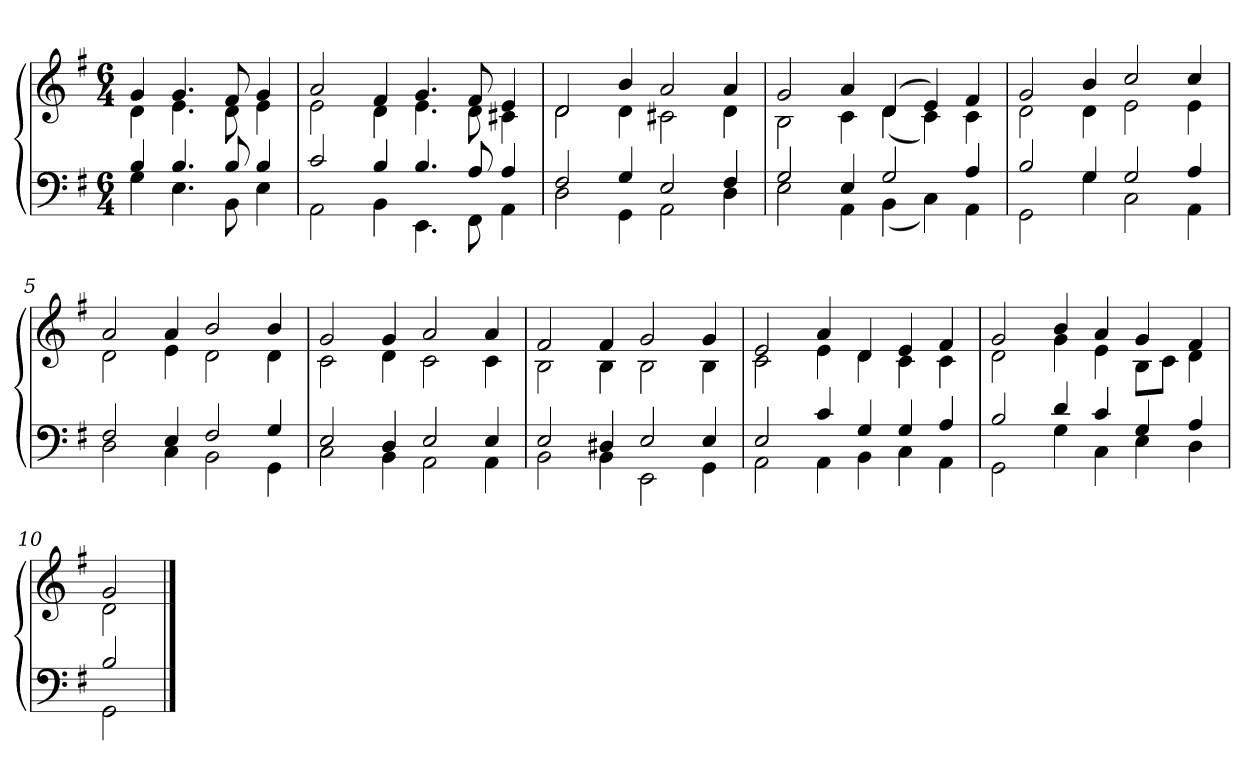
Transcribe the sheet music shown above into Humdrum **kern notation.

**kern	**kern
*part1	*part1
*staff2	*staff1
*clefF4	*clefG2
*k[f#]	*k[f#]
*G:	*G:
*M6/4	*M6/4
=	=
*^	*^
4B	4G	4g	4d
4.B	4.E	4.g	4.e
8B	8BB	8f#	8d
4B	4E	4g	4e
=1	=1	=1	=1
2c	2AA	2a	2e
4B	4BB	4f#	4d
4.B	4.EE	4.g	4.e
8A	8FF#	8f#	8d
4A	4AA	4e	4c#X
=2	=2	=2	=2
2F#	2D	2d	2d
4G	4GG	4b	4d
2E	2AA	2a	2c#X
4F#	4D	4a	4d
=3	=3	=3	=3
2G	2E	2g	2B
4E	4AA	4a	4c
2G	(4BB	(4d	(4d
.	4C)	4e)	4c)
4A	4AA	4f#	4c
=4	=4	=4	=4
2B	2GG	2g	2d
4G	4G	4b	4d
2G	2C	2cc	2e
4A	4AA	4cc	4e
=5	=5	=5	=5
2F#	2D	2a	2d
4E	4C	4a	4e
2F#	2BB	2b	2d
4G	4GG	4b	4d
=6	=6	=6	=6
2E	2C	2g	2c
4D	4BB	4g	4d
2E	2AA	2a	2c
4E	4AA	4a	4c
=7	=7	=7	=7
2E	2BB	2f#	2B
4D#X	4BB	4f#	4B
2E	2EE	2g	2B
4E	4GG	4g	4B
=8	=8	=8	=8
2E	2AA	2e	2c
4c	4AA	4a	4e
4G	4BB	4d	4d
4G	4C	4e	4c
4A	4AA	4f#	4c
=9	=9	=9	=9
2B	2GG	2g	2d
4d	4G	4b	4g
4c	4C	4a	4e
4G	4E	4g	8BL
.	.	.	8cJ
4A	4D	4f#	4d
=10	=10	=10	=10
2B	2GG	2g	2d
*v	*v	*	*
*	*v	*v
==	==
*-	*-
